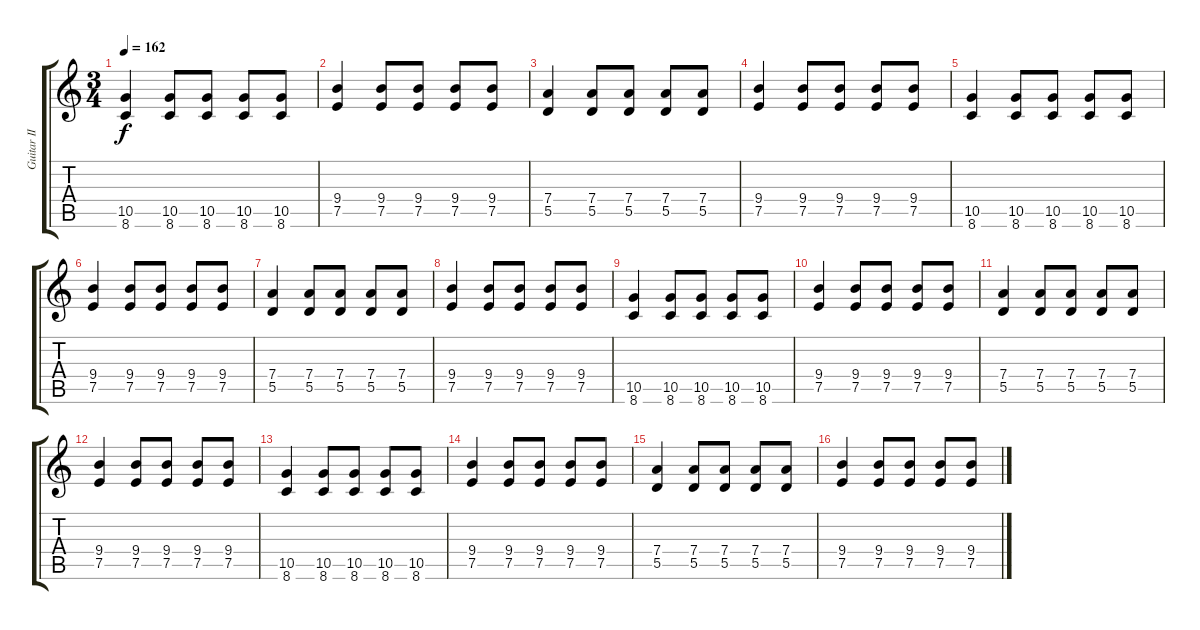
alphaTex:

\track ("Guitar II" "Guitar II") {instrument distortionguitar}
\staff {score tabs}
\tuning (E4 B3 G3 D3 A2 E2) {hide}
\ts (3 4)
\tempo 162
\clef g2
\ks c
(10.5 8.6).4{dy f} (10.5 8.6).8 (10.5 8.6).8 (10.5 8.6).8 (10.5 8.6).8 |
(9.4 7.5).4 (9.4 7.5).8 (9.4 7.5).8 (9.4 7.5).8 (9.4 7.5).8 |
(7.4 5.5).4 (7.4 5.5).8 (7.4 5.5).8 (7.4 5.5).8 (7.4 5.5).8 |
(9.4 7.5).4 (9.4 7.5).8 (9.4 7.5).8 (9.4 7.5).8 (9.4 7.5).8 |
(10.5 8.6).4 (10.5 8.6).8 (10.5 8.6).8 (10.5 8.6).8 (10.5 8.6).8 |
(9.4 7.5).4 (9.4 7.5).8 (9.4 7.5).8 (9.4 7.5).8 (9.4 7.5).8 |
(7.4 5.5).4 (7.4 5.5).8 (7.4 5.5).8 (7.4 5.5).8 (7.4 5.5).8 |
(9.4 7.5).4 (9.4 7.5).8 (9.4 7.5).8 (9.4 7.5).8 (9.4 7.5).8 |
(10.5 8.6).4 (10.5 8.6).8 (10.5 8.6).8 (10.5 8.6).8 (10.5 8.6).8 |
(9.4 7.5).4 (9.4 7.5).8 (9.4 7.5).8 (9.4 7.5).8 (9.4 7.5).8 |
(7.4 5.5).4 (7.4 5.5).8 (7.4 5.5).8 (7.4 5.5).8 (7.4 5.5).8 |
(9.4 7.5).4 (9.4 7.5).8 (9.4 7.5).8 (9.4 7.5).8 (9.4 7.5).8 |
(10.5 8.6).4 (10.5 8.6).8 (10.5 8.6).8 (10.5 8.6).8 (10.5 8.6).8 |
(9.4 7.5).4 (9.4 7.5).8 (9.4 7.5).8 (9.4 7.5).8 (9.4 7.5).8 |
(7.4 5.5).4 (7.4 5.5).8 (7.4 5.5).8 (7.4 5.5).8 (7.4 5.5).8 |
(9.4 7.5).4 (9.4 7.5).8 (9.4 7.5).8 (9.4 7.5).8 (9.4 7.5).8
